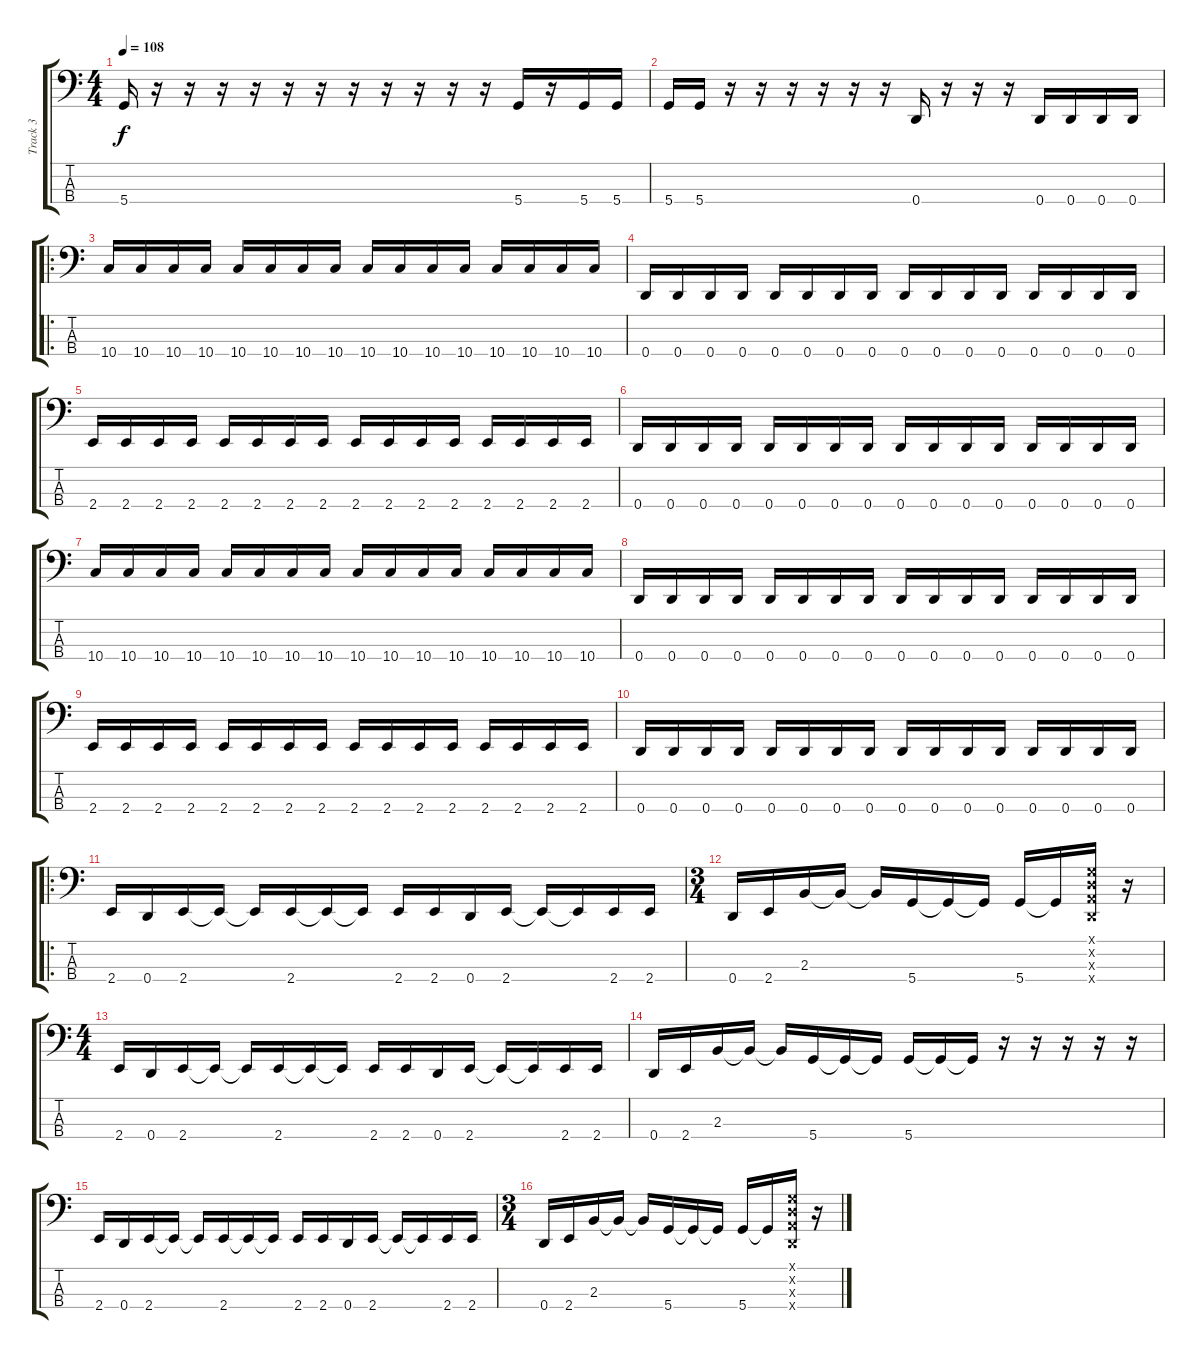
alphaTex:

\track ("Track 3" "Track 3") {instrument electricbasspick}
\staff {score tabs}
\tuning (G2 D2 A1 D1) {hide}
\ts (4 4)
\tempo 108
\clef f4
\ks c
5.4.16{dy f} r.16 r.16 r.16 r.16 r.16 r.16 r.16 r.16 r.16 r.16 r.16 5.4.16 r.16 5.4.16 5.4.16 |
5.4.16 5.4.16 r.16 r.16 r.16 r.16 r.16 r.16 0.4.16 r.16 r.16 r.16 0.4.16 0.4.16 0.4.16 0.4.16 |
\ro
10.4.16 10.4.16 10.4.16 10.4.16 10.4.16 10.4.16 10.4.16 10.4.16 10.4.16 10.4.16 10.4.16 10.4.16 10.4.16 10.4.16 10.4.16 10.4.16 |
0.4.16 0.4.16 0.4.16 0.4.16 0.4.16 0.4.16 0.4.16 0.4.16 0.4.16 0.4.16 0.4.16 0.4.16 0.4.16 0.4.16 0.4.16 0.4.16 |
2.4.16 2.4.16 2.4.16 2.4.16 2.4.16 2.4.16 2.4.16 2.4.16 2.4.16 2.4.16 2.4.16 2.4.16 2.4.16 2.4.16 2.4.16 2.4.16 |
0.4.16 0.4.16 0.4.16 0.4.16 0.4.16 0.4.16 0.4.16 0.4.16 0.4.16 0.4.16 0.4.16 0.4.16 0.4.16 0.4.16 0.4.16 0.4.16 |
10.4.16 10.4.16 10.4.16 10.4.16 10.4.16 10.4.16 10.4.16 10.4.16 10.4.16 10.4.16 10.4.16 10.4.16 10.4.16 10.4.16 10.4.16 10.4.16 |
0.4.16 0.4.16 0.4.16 0.4.16 0.4.16 0.4.16 0.4.16 0.4.16 0.4.16 0.4.16 0.4.16 0.4.16 0.4.16 0.4.16 0.4.16 0.4.16 |
2.4.16 2.4.16 2.4.16 2.4.16 2.4.16 2.4.16 2.4.16 2.4.16 2.4.16 2.4.16 2.4.16 2.4.16 2.4.16 2.4.16 2.4.16 2.4.16 |
0.4.16 0.4.16 0.4.16 0.4.16 0.4.16 0.4.16 0.4.16 0.4.16 0.4.16 0.4.16 0.4.16 0.4.16 0.4.16 0.4.16 0.4.16 0.4.16 |
\ro
2.4.16 0.4.16 2.4.16 2.4{t}.16 2.4{t}.16 2.4.16 2.4{t}.16 2.4{t}.16 2.4.16 2.4.16 0.4.16 2.4.16 2.4{t}.16 2.4{t}.16 2.4.16 2.4.16 |
\ts (3 4)
0.4.16 2.4.16 2.3.16 2.3{t}.16 2.3{t}.16 5.4.16 5.4{t}.16 5.4{t}.16 5.4.16 5.4{t}.16 (0.1{x} 0.2{x} 0.3{x} 0.4{x}).16 r.16 |
\ts (4 4)
2.4.16 0.4.16 2.4.16 2.4{t}.16 2.4{t}.16 2.4.16 2.4{t}.16 2.4{t}.16 2.4.16 2.4.16 0.4.16 2.4.16 2.4{t}.16 2.4{t}.16 2.4.16 2.4.16 |
0.4.16 2.4.16 2.3.16 2.3{t}.16 2.3{t}.16 5.4.16 5.4{t}.16 5.4{t}.16 5.4.16 5.4{t}.16 5.4{t}.16 r.16 r.16 r.16 r.16 r.16 |
2.4.16 0.4.16 2.4.16 2.4{t}.16 2.4{t}.16 2.4.16 2.4{t}.16 2.4{t}.16 2.4.16 2.4.16 0.4.16 2.4.16 2.4{t}.16 2.4{t}.16 2.4.16 2.4.16 |
\ts (3 4)
0.4.16 2.4.16 2.3.16 2.3{t}.16 2.3{t}.16 5.4.16 5.4{t}.16 5.4{t}.16 5.4.16 5.4{t}.16 (0.1{x} 0.2{x} 0.3{x} 0.4{x}).16 r.16
